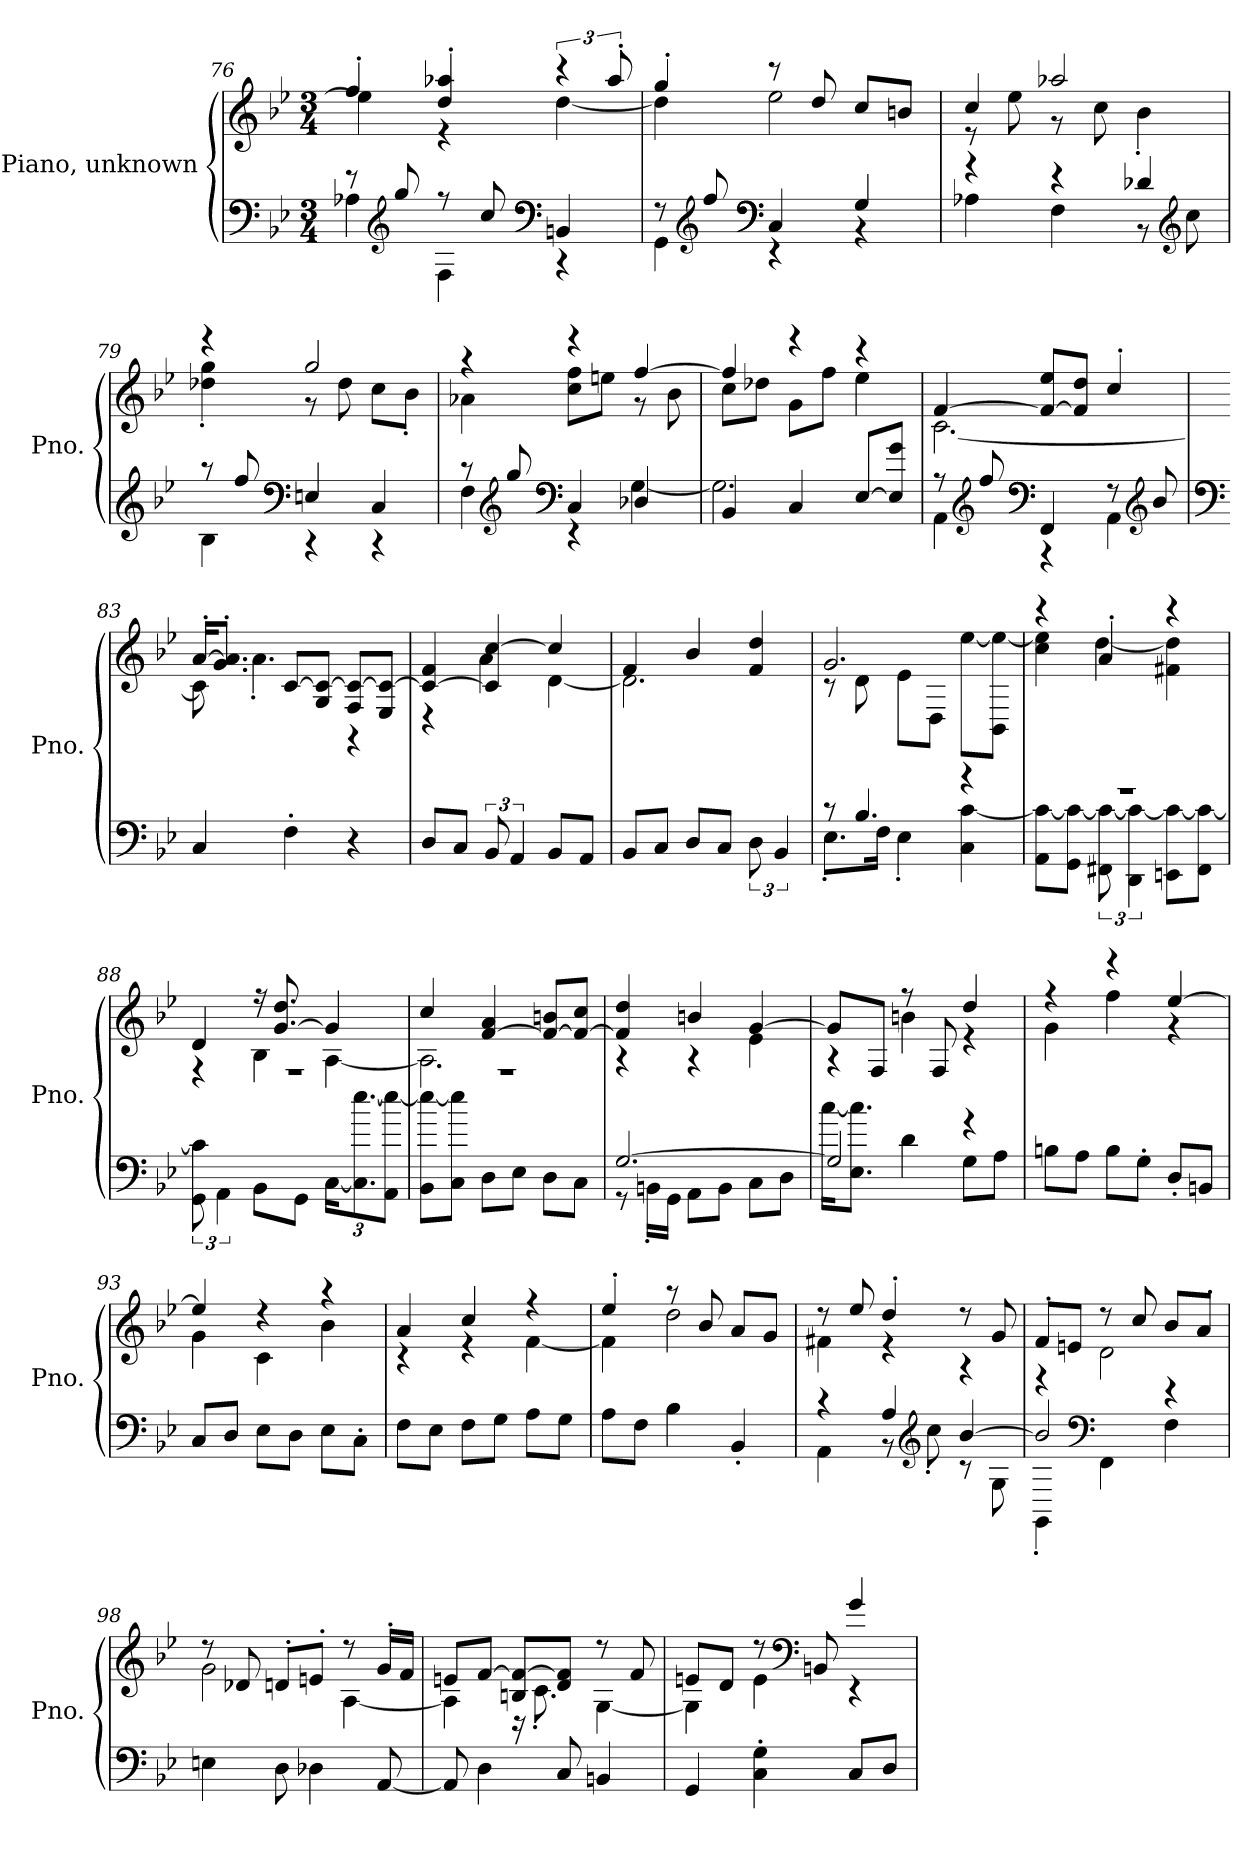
**kern	**kern
*part1	*part1
*staff2	*staff1
*I"Piano, unknown	*
*I'Pno.	*
!!LO:LB:g=z
*clefF4	*clefG2
*k[b-e-]	*k[b-e-]
*M3/4	*M3/4
=76	=76
*^	*^
8r	4A-X\	4ff'/	4ee-\]
*clefG2	*	*	*
8gg/	.	.	.
8r	4F\	4dd/' 4aa-X/'	4r
8cc/	.	.	.
*clefF4	*	*	*
4BBn/	4r	6r	[4dd\
.	.	12aa-'/	.
=77	=77	=77	=77
8r	4GG\	4gg'/	4dd\]
*clefG2	*	*	*
8ff/	.	.	.
*clefF4	*	*	*
4C/	4r	8r	2ee-\
.	.	8dd/	.
4G/	4r	8cc/L	.
.	.	8bn/J	.
=78	=78	=78	=78
4r	4A-X\	4cc/	8r
.	.	.	8ee-\
4r	4F\	2aa-X/	8r
.	.	.	8cc\
4d-X/	8r	.	4b-'\
*clefG2	*	*	*
.	8cc\	.	.
=79	=79	=79	=79
8r	4B-\	4r	4dd-X\' 4gg\'
8ff/	.	.	.
*clefF4	*	*	*
4En/	4r	2gg/	8r
.	.	.	8dd-\
4C/	4r	.	8cc\L
.	.	.	8b-'\J
!!LO:PB:g=z	!!
=80	=80	=80	=80
8r	4F\	4r	4a-X\
*clefG2	*	*	*
8gg/	.	.	.
*clefF4	*	*	*
4C/	4r	4r	8cc\ 8ff\L
.	.	.	8een\J
4D-X/	[4G\	[4ff/	8r
.	.	.	8b-\
=81	=81	=81	=81
4BB-/	2.G\]	4ff/]	8cc\L
.	.	.	8dd-X\J
4C/	.	4r	8g\L
.	.	.	8ff\J
[8E-/L	.	4r	4ee-\
8E-/] 8g/J	.	.	.
=82	=82	=82	=82
8r	4AA\	[4f/	[2.c\
*clefG2	*	*	*
8ff/	.	.	.
*clefF4	*	*	*
4FF/	4r	8f/_ 8ee-/L	.
.	.	8f/] 8dd/J	.
8r	4AA\	4cc'/	.
*clefG2	*	*	*
8b-/	.	.	.
*v	*v	*	*
!!LO:LB:g=z	!!
=83	=83	=83
*clefF4	*	*
4C/	[16a'/KL	8c\]
.	8.g/' 8.a/]'J	.
.	.	4.a'\
4F'\	[8c/L	.
.	8G/ 8c/_J	.
4r	8F/ 8c/_L	4r
.	8E-/ 8c/_J	.
=84	=84	=84
8D/L	4c/_ 4f/	4r
8C/J	.	.
12BB-/	4c/] [4cc/	4a\
6AA/	.	.
8BB-/L	4cc/]	[4d\
8AA/J	.	.
=85	=85	=85
8BB-/L	4f/	2.d\]
8C/J	.	.
8D/L	4b-/	.
8C/J	.	.
12D\	4f/ 4dd/	.
6BB-/	.	.
=86	=86	=86
*^	*	*
8r	8.E-'\L	2.g/	8r
4.B-/	.	.	8d\
.	16F\Jk	.	.
.	4E-'\	.	8e-\L
.	.	.	8D\J
4r	4C\ [4c\	.	[8ee-\L
.	.	.	8BB-\ 8ee-\_J
=87	=87	=87	=87
2.r	8AA\ 8c\_L	4r	4cc\ 4ee-\]
.	8GG\ 8c\_J	.	.
.	12FF#X\ 12c\_	4a'/	[4dd\
.	6DD\ 6c\_	.	.
.	8EEn\ 8c\_L	4r	4f#X\ 4dd\]
.	8FF#\ 8c\_J	.	.
!!LO:LB:g=z	!!
=88	=88	=88	=88
2.r	12GG\ 12c\]	4d/	4r
.	6AA\	.	.
.	8BB-\L	16r	4B-\
.	.	[8.g/ 8.dd/	.
.	8GG\J	.	.
*	*Xbrackettup	*	*
.	[24C\KL	4g/]	[4A\
.	12.C\] [12.ee-\	.	.
.	12AA\ 12ee-\_J	.	.
=89	=89	=89	=89
2.r	8BB-\ 8ee-\_L	4cc/	2.A\]
.	8C\ 8ee-\]J	.	.
.	8D\L	[4f/ 4a/	.
.	8E-\J	.	.
.	8D\L	8f/_ 8bn/L	.
.	8C\J	8f/_ 8cc/J	.
=90	=90	=90	=90
[2.G/	8r	4f/] 4dd/	4r
.	16BBn'\LL	.	.
.	16GG\JJ	.	.
.	8AA\L	4bn/	4r
.	8BB\J	.	.
.	8C\L	[4g/	4e-\
.	8D\J	.	.
=91	=91	=91	=91
2G/]	[16cc\KL	8g/L]	4r
.	8.E-\ 8.cc\]J	.	.
.	.	8F/J	.
.	4d\	8r	4bn\
.	.	8F/	.
4r	8G\L	4dd/	4r
.	8A\J	.	.
*v	*v	*	*
=92	=92	=92
8Bn\L	4r	4g\
8A\J	.	.
8B\L	4r	4ff\
8G'\J	.	.
8D'/L	[4ee-/	4r
8BBn/J	.	.
!!LO:LB:g=z	!!
=93	=93	=93
8C/L	4ee-/]	4g\
8D/J	.	.
8E-\L	4r	4c\
8D\J	.	.
8E-\L	4r	4b-\
8C'\J	.	.
=94	=94	=94
8F\L	4a/	4r
8E-\J	.	.
8F\L	4cc/	4r
8G\J	.	.
8A\L	4r	[4f\
8G\J	.	.
=95	=95	=95
8A\L	4ee-'/	4f\]
8F\J	.	.
4B-\	8r	2dd\
.	8b-/	.
4BB-'/	8a/L	.
.	8g/J	.
=96	=96	=96
*^	*	*
4r	4AA\	8r	4f#X\
.	.	8ee-/	.
4A/	8r	4dd'/	4r
*clefG2	*	*	*
.	8cc'\	.	.
[4b-/	8r	8r	4r
.	8G\	8g/	.
=97	=97	=97	=97
2b-/]	4GG'\	8f'/L	4r
.	.	8en/J	.
*clefF4	*	*	*
.	4FF\	8r	2d\
.	.	8cc/	.
4r	4F\	8b-/L	.
.	.	8a'/J	.
*v	*v	*	*
!!LO:LB:g=z	!!
=98	=98	=98
4En\	8r	2g\
.	8d-X/	.
8D\	8dn'/L	.
4D-X\	8en'/J	.
.	8r	[4A\
[8AA/	16g'/LL	.
.	16f/JJ	.
=99	=99	=99
8AA/]	8en/L	4A\]
4D\	[8f/J	.
.	8Bn/ 8f/_L	16r
.	.	8.c'\
8C/	8d/ 8f/]J	.
4BBn/	8r	[4G\
.	8f/	.
=100	=100	=100
4GG/	8en/L	4G\]
.	8d/J	.
4C\' 4G\'	8r	4e\
*	*clefF4	*
.	8BBn/	.
8C/L	4g/	4r
8D/J	.	.
*	*v	*v
=	=
*-	*-
